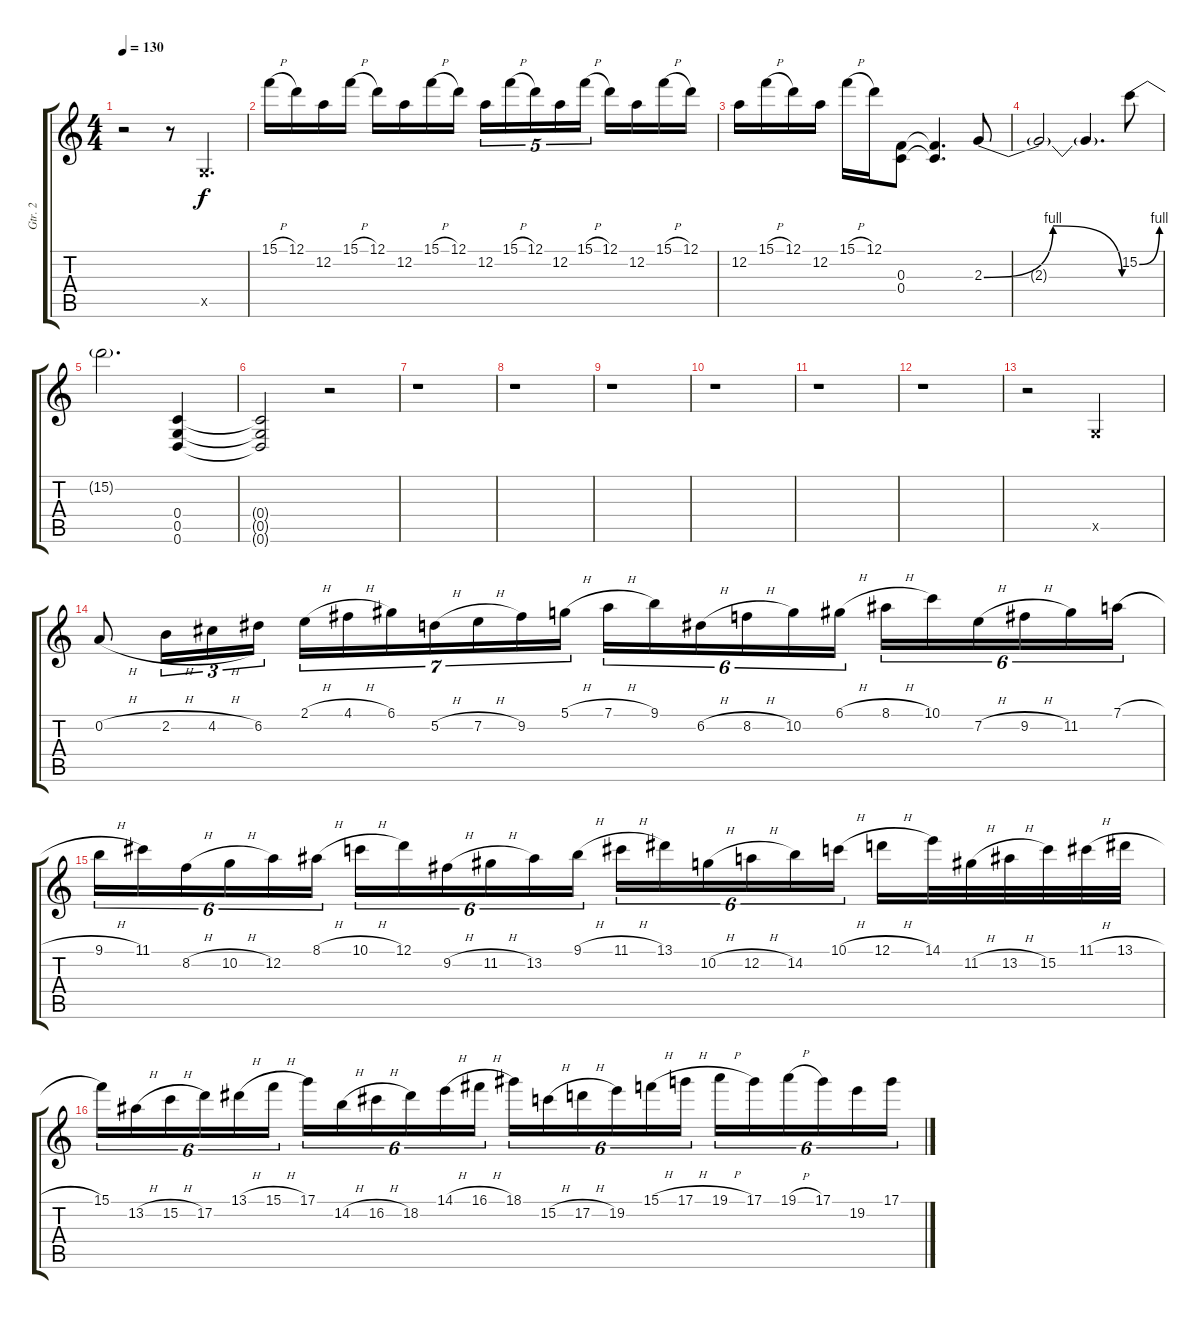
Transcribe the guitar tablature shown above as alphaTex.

\track ("Gtr. 2" "Gtr. 2") {instrument distortionguitar}
\staff {score tabs}
\tuning (D4 A3 F3 C3 G2 D2) {hide}
\ts (4 4)
\tempo 130
\clef g2
\ks c
r.2{dy f} r.8 0.5{x}.4{d} |
15.1{h}.16 12.1.16 12.2.16 15.1{h}.16 12.1.16 12.2.16 15.1{h}.16 12.1.16 12.2.16{tu (5 4)} 15.1{h}.16{tu (5 4)} 12.1.16{tu (5 4)} 12.2.16{tu (5 4)} 15.1{h}.16{tu (5 4)} 12.1.16 12.2.16 15.1{h}.16 12.1.16 |
12.2.16 15.1{h}.16 12.1.16 12.2.16 15.1{h}.16 12.1.16 (0.3 0.4).8 (0.3{t} 0.4{t}).4{d} 2.3{be (bendrelease 0 0 5 4 15 4 60 0)}.8 |
2.3{t}.2 2.3{t}.4{d} 15.2{be (bend 0 0 60 4)}.8 |
15.2{t}.2{d} (0.4 0.5 0.6).4 |
(0.4{t} 0.5{t} 0.6{t}).2 r.2 |
r.1 |
r.1 |
r.1 |
r.1 |
r.1 |
r.1 |
r.2 0.5{x}.2 |
0.2{h}.8 2.2{h}.16{tu (3 2)} 4.2{h}.16{tu (3 2)} 6.2.16{tu (3 2)} 2.1{h}.16{tu (7 4)} 4.1{h}.16{tu (7 4)} 6.1.16{tu (7 4)} 5.2{h}.16{tu (7 4)} 7.2{h}.16{tu (7 4)} 9.2.16{tu (7 4)} 5.1{h}.16{tu (7 4)} 7.1{h}.16{tu (6 4)} 9.1.16{tu (6 4)} 6.2{h}.16{tu (6 4)} 8.2{h}.16{tu (6 4)} 10.2.16{tu (6 4)} 6.1{h}.16{tu (6 4)} 8.1{h}.16{tu (6 4)} 10.1.16{tu (6 4)} 7.2{h}.16{tu (6 4)} 9.2{h}.16{tu (6 4)} 11.2.16{tu (6 4)} 7.1{h}.16{tu (6 4)} |
9.1{h}.16{tu (6 4)} 11.1.16{tu (6 4)} 8.2{h}.16{tu (6 4)} 10.2{h}.16{tu (6 4)} 12.2.16{tu (6 4)} 8.1{h}.16{tu (6 4)} 10.1{h}.16{tu (6 4)} 12.1.16{tu (6 4)} 9.2{h}.16{tu (6 4)} 11.2{h}.16{tu (6 4)} 13.2.16{tu (6 4)} 9.1{h}.16{tu (6 4)} 11.1{h}.16{tu (6 4)} 13.1.16{tu (6 4)} 10.2{h}.16{tu (6 4)} 12.2{h}.16{tu (6 4)} 14.2.16{tu (6 4)} 10.1{h}.16{tu (6 4)} 12.1{h}.16 14.1.32 11.2{h}.32 13.2{h}.32 15.2.32 11.1{h}.32 13.1{h}.32 |
15.1.16{tu (6 4)} 13.2{h}.16{tu (6 4)} 15.2{h}.16{tu (6 4)} 17.2.16{tu (6 4)} 13.1{h}.16{tu (6 4)} 15.1{h}.16{tu (6 4)} 17.1.16{tu (6 4)} 14.2{h}.16{tu (6 4)} 16.2{h}.16{tu (6 4)} 18.2.16{tu (6 4)} 14.1{h}.16{tu (6 4)} 16.1{h}.16{tu (6 4)} 18.1.16{tu (6 4)} 15.2{h}.16{tu (6 4)} 17.2{h}.16{tu (6 4)} 19.2.16{tu (6 4)} 15.1{h}.16{tu (6 4)} 17.1{h}.16{tu (6 4)} 19.1{h}.16{tu (6 4)} 17.1.16{tu (6 4)} 19.1{h}.16{tu (6 4)} 17.1.16{tu (6 4)} 19.2.16{tu (6 4)} 17.1.16{tu (6 4)}
